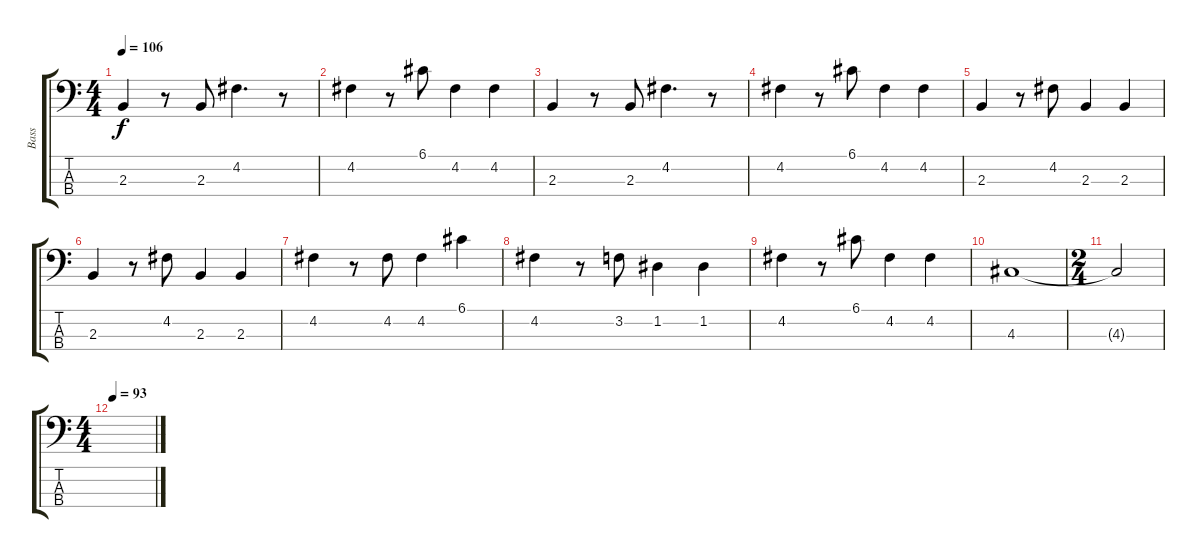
\track ("Bass" "Bass") {instrument electricbassfinger}
\staff {score tabs}
\tuning (G2 D2 A1 E1) {hide}
\ts (4 4)
\tempo 106
\clef f4
\ks c
2.3.4{dy f} r.8 2.3.8 4.2.4{d} r.8 |
4.2.4 r.8 6.1.8 4.2.4 4.2.4 |
2.3.4 r.8 2.3.8 4.2.4{d} r.8 |
4.2.4 r.8 6.1.8 4.2.4 4.2.4 |
2.3.4 r.8 4.2.8 2.3.4 2.3.4 |
2.3.4 r.8 4.2.8 2.3.4 2.3.4 |
4.2.4 r.8 4.2.8 4.2.4 6.1.4 |
4.2.4 r.8 3.2.8 1.2.4 1.2.4 |
4.2.4 r.8 6.1.8 4.2.4 4.2.4 |
4.3.1 |
\ts (2 4)
4.3{t}.2{volume 0} |
\ts (4 4)
\tempo 93
